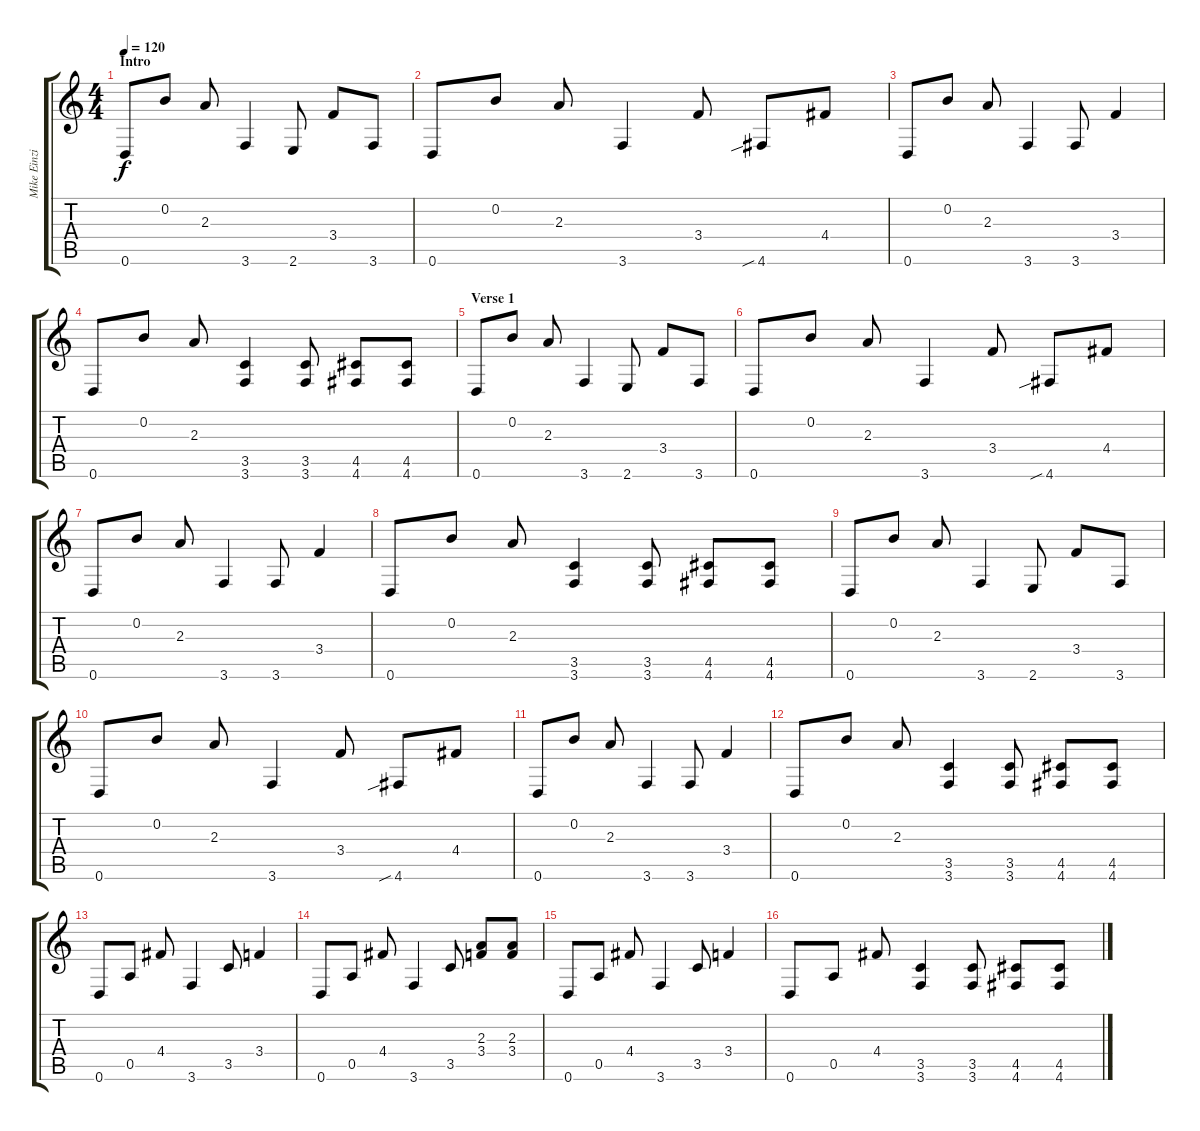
\track ("Mike Einziger" "Mike Einzi") {instrument electricguitarclean}
\staff {score tabs}
\tuning (E4 B3 G3 D3 A2 D2) {hide}
\ts (4 4)
\section ("" "Intro")
\tempo 120
\clef g2
\ks c
0.6.8{dy f instrument electricguitarclean} 0.2.8 2.3.8 3.6.4 2.6.8 3.4.8 3.6.8 |
0.6.8 0.2.8 2.3.8 3.6.4 3.4.8 4.6{sib}.8 4.4.8 |
0.6.8 0.2.8 2.3.8 3.6.4 3.6.8 3.4.4 |
0.6.8 0.2.8 2.3.8 (3.5 3.6).4 (3.5 3.6).8 (4.5 4.6).8 (4.5 4.6).8 |
\section ("" "Verse 1")
0.6.8 0.2.8 2.3.8 3.6.4 2.6.8 3.4.8 3.6.8 |
0.6.8 0.2.8 2.3.8 3.6.4 3.4.8 4.6{sib}.8 4.4.8 |
0.6.8 0.2.8 2.3.8 3.6.4 3.6.8 3.4.4 |
0.6.8 0.2.8 2.3.8 (3.5 3.6).4 (3.5 3.6).8 (4.5 4.6).8 (4.5 4.6).8 |
0.6.8 0.2.8 2.3.8 3.6.4 2.6.8 3.4.8 3.6.8 |
0.6.8 0.2.8 2.3.8 3.6.4 3.4.8 4.6{sib}.8 4.4.8 |
0.6.8 0.2.8 2.3.8 3.6.4 3.6.8 3.4.4 |
0.6.8 0.2.8 2.3.8 (3.5 3.6).4 (3.5 3.6).8 (4.5 4.6).8 (4.5 4.6).8 |
0.6.8 0.5.8 4.4.8 3.6.4 3.5.8 3.4.4 |
0.6.8 0.5.8 4.4.8 3.6.4 3.5.8 (2.3 3.4).8 (2.3 3.4).8 |
0.6.8 0.5.8 4.4.8 3.6.4 3.5.8 3.4.4 |
0.6.8 0.5.8 4.4.8 (3.5 3.6).4 (3.5 3.6).8 (4.5 4.6).8 (4.5 4.6).8
